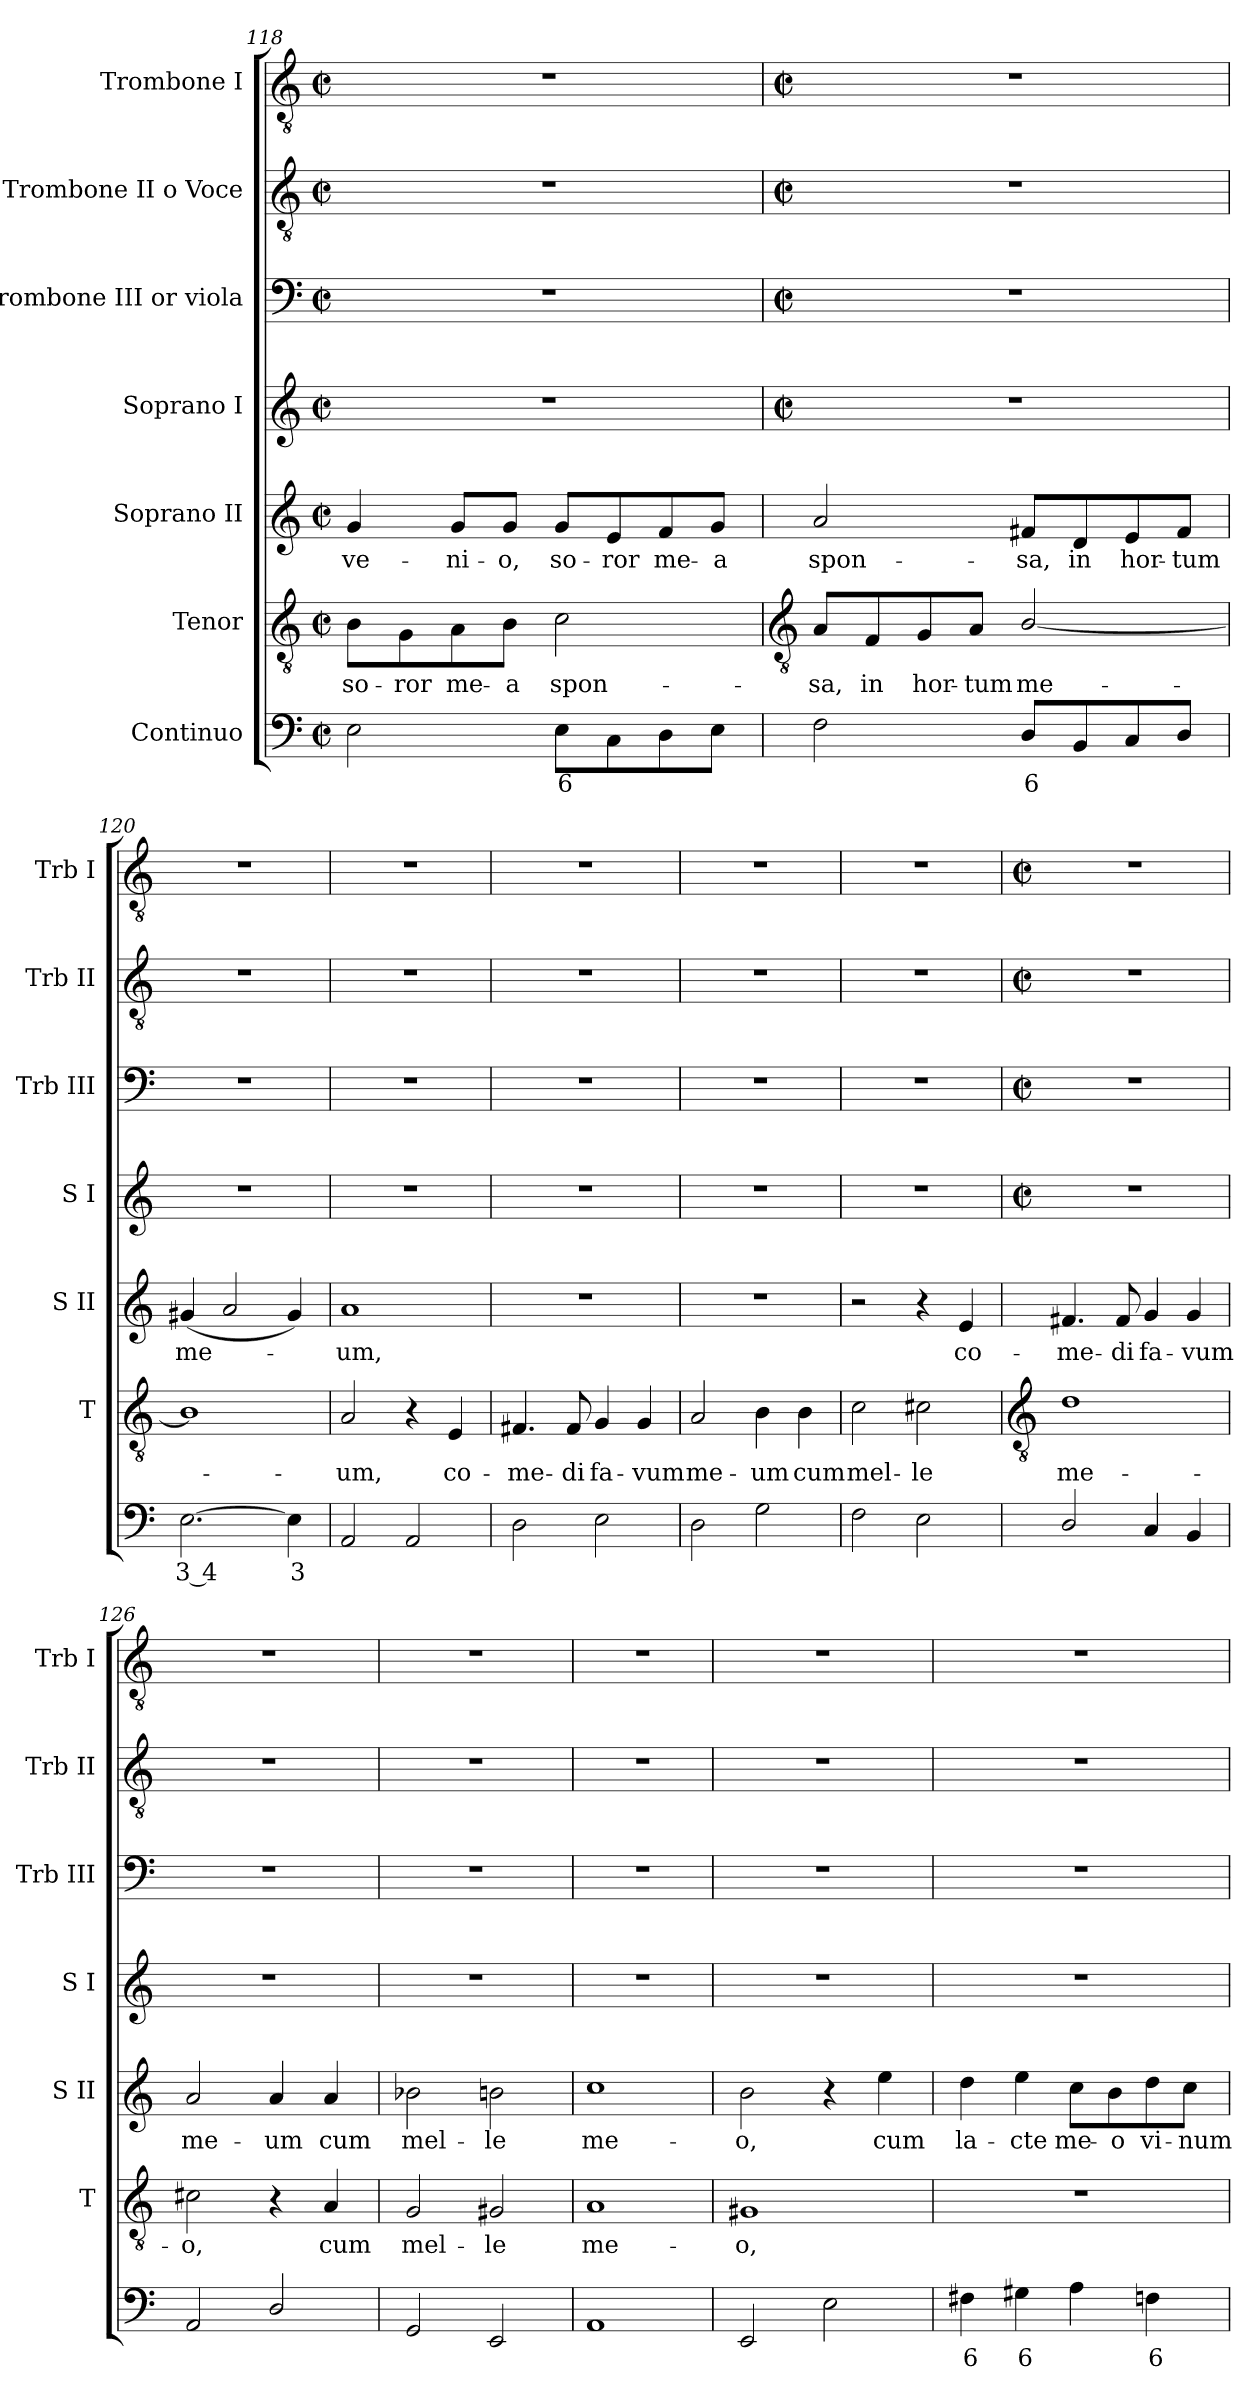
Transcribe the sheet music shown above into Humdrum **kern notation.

**kern	**text	**kern	**text	**kern	**text	**kern	**kern	**kern	**kern
*part7	*part7	*part6	*part6	*part5	*part5	*part4	*part3	*part2	*part1
*staff7	*staff7	*staff6	*staff6	*staff5	*staff5	*staff4	*staff3	*staff2	*staff1
*I"Continuo	*	*I"Tenor	*	*I"Soprano II	*	*I"Soprano I	*I"Trombone III or viola	*I"Trombone II o Voce	*I"Trombone I
*	*	*I'T	*	*I'S II	*	*I'S I	*I'Trb III	*I'Trb II	*I'Trb I
*clefF4	*	*clefGv2	*	*clefG2	*	*clefG2	*clefF4	*clefGv2	*clefGv2
*k[]	*	*k[]	*	*k[]	*	*k[]	*k[]	*k[]	*k[]
*C:	*	*C:	*	*C:	*	*C:	*C:	*C:	*C:
*M2/2	*	*M2/2	*	*M2/2	*	*M2/2	*M2/2	*M2/2	*M2/2
*met(c|)	*	*met(c|)	*	*met(c|)	*	*met(c|)	*met(c|)	*met(c|)	*met(c|)
=118	=118	=118	=118	=118	=118	=118	=118	=118	=118
!	!	!	!LO:LY:b	!	!LO:LY:b	!	!	!	!
2E	.	8B\L	so-	4g	ve-	1r	1r	1r	1r
!	!	!	!LO:LY:b	!	!	!	!	!	!
.	.	8G\	-ror	.	.	.	.	.	.
!	!	!	!LO:LY:b	!	!LO:LY:b	!	!	!	!
.	.	8A\	me-	8g/L	-ni-	.	.	.	.
!	!	!	!LO:LY:b	!	!LO:LY:b	!	!	!	!
.	.	8B\J	-a	8g/J	-o,	.	.	.	.
!	!LO:LY:b	!	!LO:LY:b	!	!LO:LY:b	!	!	!	!
8EL	6	2c	spon-	8g/L	so-	.	.	.	.
!	!	!	!	!	!LO:LY:b	!	!	!	!
8C	.	.	.	8e/	-ror	.	.	.	.
!	!	!	!	!	!LO:LY:b	!	!	!	!
8D	.	.	.	8f/	me-	.	.	.	.
!	!	!	!	!	!LO:LY:b	!	!	!	!
8EJ	.	.	.	8g/J	-a	.	.	.	.
!!LO:LB:g=z
=119	=119	=119	=119	=119	=119	=119	=119	=119	=119
*	*	*clefGv2	*	*	*	*	*	*	*
*	*	*	*	*	*	*M2/2	*M2/2	*M2/2	*M2/2
*	*	*	*	*	*	*met(c|)	*met(c|)	*met(c|)	*met(c|)
!	!	!	!LO:LY:b	!	!LO:LY:b	!	!	!	!
2F	.	8A/L	-sa,	2a	spon-	1r	1r	1r	1r
!	!	!	!LO:LY:b	!	!	!	!	!	!
.	.	8F/	in	.	.	.	.	.	.
!	!	!	!LO:LY:b	!	!	!	!	!	!
.	.	8G/	hor-	.	.	.	.	.	.
!	!	!	!LO:LY:b	!	!	!	!	!	!
.	.	8A/J	-tum	.	.	.	.	.	.
!	!LO:LY:b	!	!LO:LY:b	!	!LO:LY:b	!	!	!	!
8DL	6	[2B/	me-	8f#X/L	-sa,	.	.	.	.
!	!	!	!	!	!LO:LY:b	!	!	!	!
8BB	.	.	.	8d/	in	.	.	.	.
!	!	!	!	!	!LO:LY:b	!	!	!	!
8C	.	.	.	8e/	hor-	.	.	.	.
!	!	!	!	!	!LO:LY:b	!	!	!	!
8DJ	.	.	.	8f#/J	-tum	.	.	.	.
=120	=120	=120	=120	=120	=120	=120	=120	=120	=120
!	!LO:LY:b	!	!	!	!LO:LY:b	!	!	!	!
[2.E	3 4	1B/]	.	(<4g#X	me-	1r	1r	1r	1r
.	.	.	.	2a	.	.	.	.	.
!	!LO:LY:b	!	!	!	!	!	!	!	!
4E]	3	.	.	4g#)	.	.	.	.	.
=121	=121	=121	=121	=121	=121	=121	=121	=121	=121
!	!	!	!LO:LY:b	!	!LO:LY:b	!	!	!	!
2AA	.	2A	um,	1a	um,	1r	1r	1r	1r
2AA	.	4r	.	.	.	.	.	.	.
!	!	!	!LO:LY:b	!	!	!	!	!	!
.	.	4E	co-	.	.	.	.	.	.
=122	=122	=122	=122	=122	=122	=122	=122	=122	=122
!	!	!	!LO:LY:b	!	!	!	!	!	!
2D	.	4.F#X	-me-	1r	.	1r	1r	1r	1r
!	!	!	!LO:LY:b	!	!	!	!	!	!
.	.	8F#	-di	.	.	.	.	.	.
!	!	!	!LO:LY:b	!	!	!	!	!	!
2E	.	4G	fa-	.	.	.	.	.	.
!	!	!	!LO:LY:b	!	!	!	!	!	!
.	.	4G	-vum	.	.	.	.	.	.
=123	=123	=123	=123	=123	=123	=123	=123	=123	=123
!	!	!	!LO:LY:b	!	!	!	!	!	!
2D	.	2A	me-	1r	.	1r	1r	1r	1r
!	!	!	!LO:LY:b	!	!	!	!	!	!
2G	.	4B	-um	.	.	.	.	.	.
!	!	!	!LO:LY:b	!	!	!	!	!	!
.	.	4B	cum	.	.	.	.	.	.
=124	=124	=124	=124	=124	=124	=124	=124	=124	=124
!	!	!	!LO:LY:b	!	!	!	!	!	!
2F	.	2c	mel-	2r	.	1r	1r	1r	1r
!	!	!	!LO:LY:b	!	!	!	!	!	!
2E	.	2c#X	-le	4r	.	.	.	.	.
!	!	!	!	!	!LO:LY:b	!	!	!	!
.	.	.	.	4e	co-	.	.	.	.
!!LO:LB:g=z
=125	=125	=125	=125	=125	=125	=125	=125	=125	=125
*	*	*clefGv2	*	*	*	*	*	*	*
*	*	*	*	*	*	*M2/2	*M2/2	*M2/2	*M2/2
*	*	*	*	*	*	*met(c|)	*met(c|)	*met(c|)	*met(c|)
!	!	!	!LO:LY:b	!	!LO:LY:b	!	!	!	!
2D/	.	1d	me-	4.f#X	-me-	1r	1r	1r	1r
!	!	!	!	!	!LO:LY:b	!	!	!	!
.	.	.	.	8f#	-di	.	.	.	.
!	!	!	!	!	!LO:LY:b	!	!	!	!
4C	.	.	.	4g	fa-	.	.	.	.
!	!	!	!	!	!LO:LY:b	!	!	!	!
4BB	.	.	.	4g	-vum	.	.	.	.
=126	=126	=126	=126	=126	=126	=126	=126	=126	=126
!	!	!	!LO:LY:b	!	!LO:LY:b	!	!	!	!
2AA	.	2c#X	-o,	2a	me-	1r	1r	1r	1r
!	!	!	!	!	!LO:LY:b	!	!	!	!
2D/	.	4r	.	4a	-um	.	.	.	.
!	!	!	!LO:LY:b	!	!LO:LY:b	!	!	!	!
.	.	4A	cum	4a	cum	.	.	.	.
=127	=127	=127	=127	=127	=127	=127	=127	=127	=127
!	!	!	!LO:LY:b	!	!LO:LY:b	!	!	!	!
2GG	.	2G	mel-	2b-X	mel-	1r	1r	1r	1r
!	!	!	!LO:LY:b	!	!LO:LY:b	!	!	!	!
2EE	.	2G#X	-le	2bn	-le	.	.	.	.
=128	=128	=128	=128	=128	=128	=128	=128	=128	=128
!	!	!	!LO:LY:b	!	!LO:LY:b	!	!	!	!
1AA	.	1A	me-	1cc	me-	1r	1r	1r	1r
=129	=129	=129	=129	=129	=129	=129	=129	=129	=129
!	!	!	!LO:LY:b	!	!LO:LY:b	!	!	!	!
2EE	.	1G#X	-o,	2b	-o,	1r	1r	1r	1r
2E	.	.	.	4r	.	.	.	.	.
!	!	!	!	!	!LO:LY:b	!	!	!	!
.	.	.	.	4ee	cum	.	.	.	.
=130	=130	=130	=130	=130	=130	=130	=130	=130	=130
!	!LO:LY:b	!	!	!	!LO:LY:b	!	!	!	!
4F#X	6	1r	.	4dd	la-	1r	1r	1r	1r
!	!LO:LY:b	!	!	!	!LO:LY:b	!	!	!	!
4G#X	6	.	.	4ee	-cte	.	.	.	.
!	!	!	!	!	!LO:LY:b	!	!	!	!
4A	.	.	.	8cc\L	me-	.	.	.	.
!	!	!	!	!	!LO:LY:b	!	!	!	!
.	.	.	.	8b\	-o	.	.	.	.
!	!LO:LY:b	!	!	!	!LO:LY:b	!	!	!	!
4Fn	6	.	.	8dd\	vi-	.	.	.	.
!	!	!	!	!	!LO:LY:b	!	!	!	!
.	.	.	.	8cc\J	-num	.	.	.	.
=	=	=	=	=	=	=	=	=	=
*-	*-	*-	*-	*-	*-	*-	*-	*-	*-
